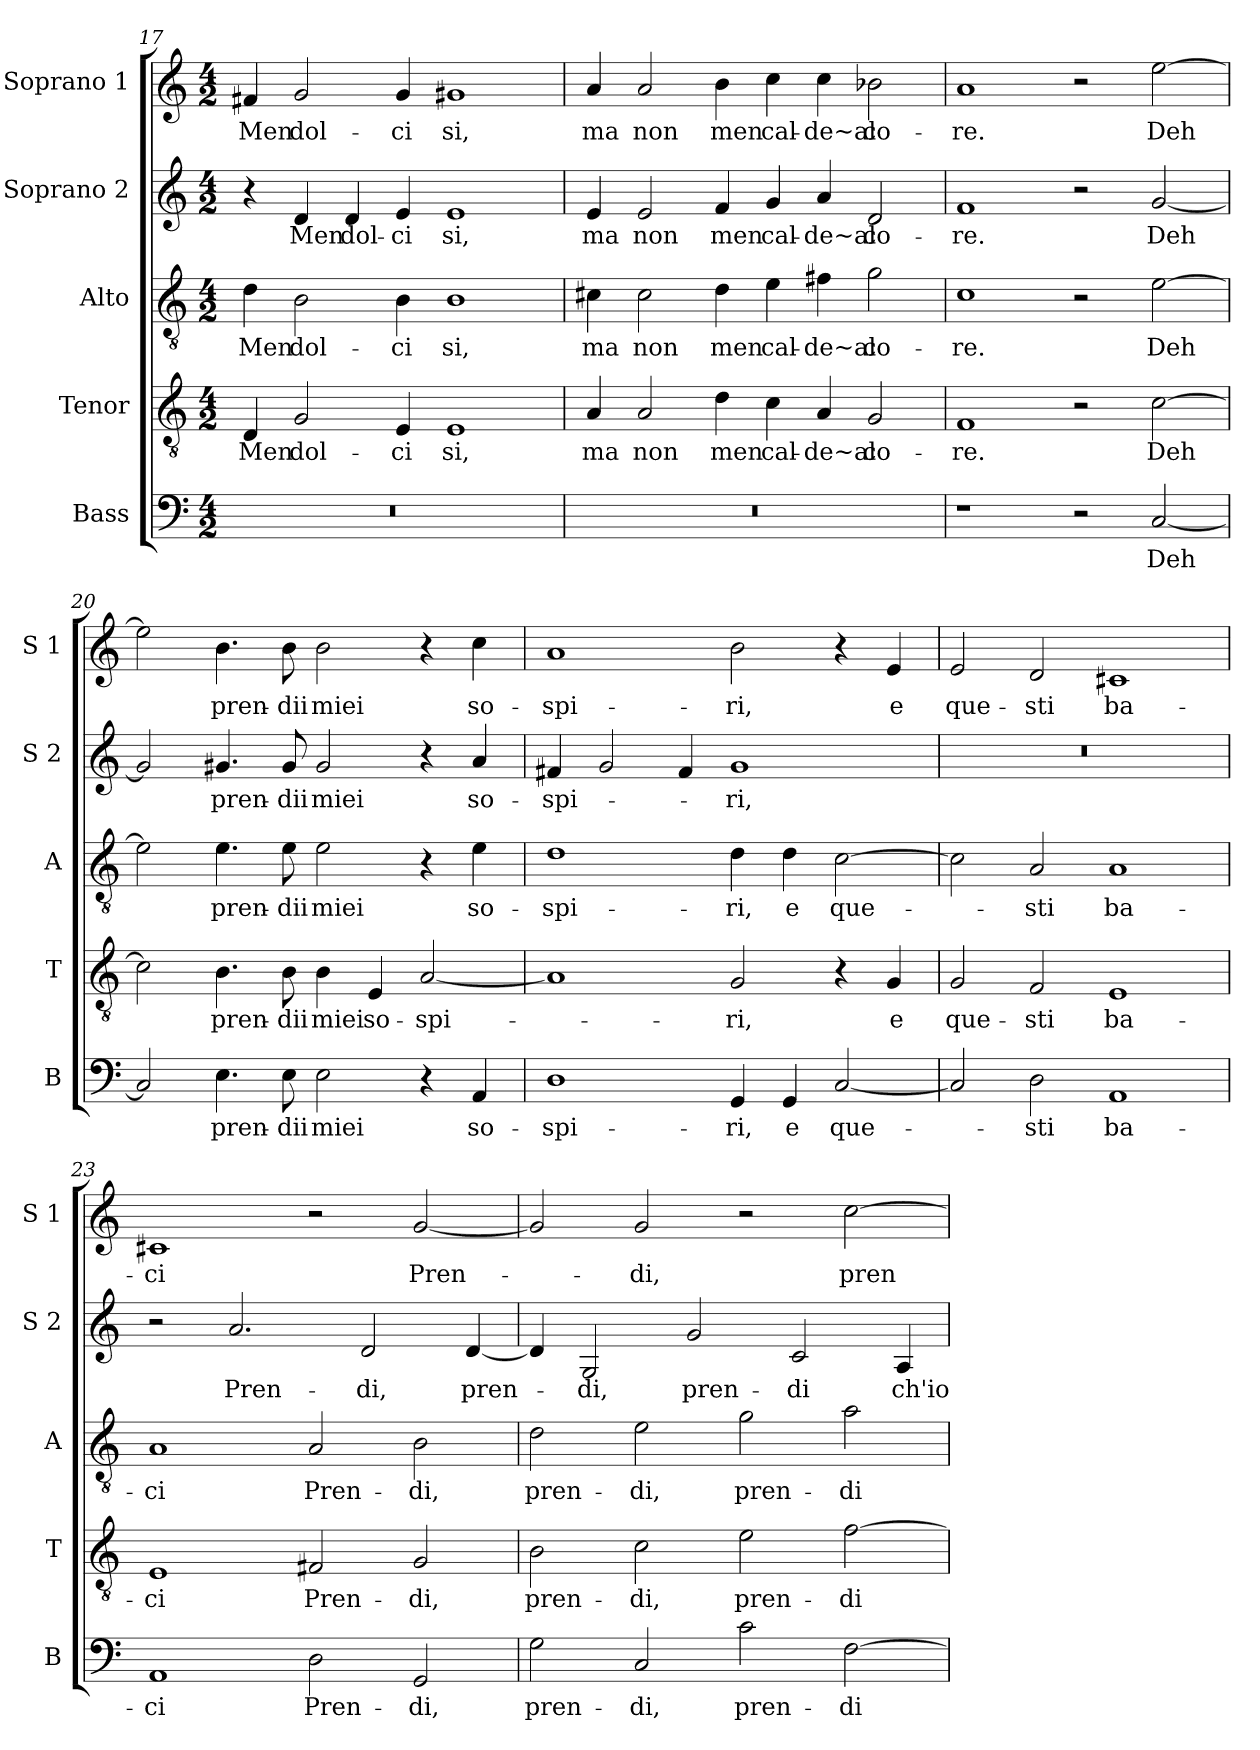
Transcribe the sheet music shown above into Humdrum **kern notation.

**kern	**text	**kern	**text	**kern	**text	**kern	**text	**kern	**text
*part5	*part5	*part4	*part4	*part3	*part3	*part2	*part2	*part1	*part1
*staff5	*staff5	*staff4	*staff4	*staff3	*staff3	*staff2	*staff2	*staff1	*staff1
*I"Bass	*	*I"Tenor	*	*I"Alto	*	*I"Soprano 2	*	*I"Soprano 1	*
*I'B	*	*I'T	*	*I'A	*	*I'S 2	*	*I'S 1	*
!!LO:PB:g=z
*clefF4	*	*clefGv2	*	*clefGv2	*	*clefG2	*	*clefG2	*
*k[]	*	*k[]	*	*k[]	*	*k[]	*	*k[]	*
*C:	*	*C:	*	*C:	*	*C:	*	*C:	*
*M4/2	*	*M4/2	*	*M4/2	*	*M4/2	*	*M4/2	*
=17	=17	=17	=17	=17	=17	=17	=17	=17	=17
0r	.	4D/	Men	4d\	Men	4r	.	4f#X/	Men
.	.	2G/	dol-	2B\	dol-	4d/	Men	2g/	dol-
.	.	.	.	.	.	4d/	dol-	.	.
.	.	4E/	-ci	4B\	-ci	4e/	-ci	4g/	-ci
.	.	1E	si,	1B	si,	1e	si,	1g#X	si,
=18	=18	=18	=18	=18	=18	=18	=18	=18	=18
0r	.	4A/	ma	4c#X\	ma	4e/	ma	4a/	ma
.	.	2A/	non	2c#\	non	2e/	non	2a/	non
.	.	4d\	men	4d\	men	4f/	men	4b\	men
.	.	4c\	cal-	4e\	cal-	4g/	cal-	4cc\	cal-
.	.	4A/	-de~al	4f#X\	-de~al	4a/	-de~al	4cc\	-de~al
.	.	2G/	co-	2g\	co-	2d/	co-	2b-X\	co-
=19	=19	=19	=19	=19	=19	=19	=19	=19	=19
1r	.	1F	-re.	1c	-re.	1f	-re.	1a	-re.
2r	.	2r	.	2r	.	2r	.	2r	.
[2C/	Deh	[2c\	Deh	[2e\	Deh	[2g/	Deh	[2ee\	Deh
=20	=20	=20	=20	=20	=20	=20	=20	=20	=20
2C/]	.	2c\]	.	2e\]	.	2g/]	.	2ee\]	.
4.E\	pren-	4.B\	pren-	4.e\	pren-	4.g#X/	pren-	4.b\	pren-
8E\	-dii	8B\	-dii	8e\	-dii	8g#/	-dii	8b\	-dii
2E\	miei	4B\	miei	2e\	miei	2g#/	miei	2b\	miei
.	.	4E/	so-	.	.	.	.	.	.
4r	.	[2A/	-spi-	4r	.	4r	.	4r	.
4AA/	so-	.	.	4e\	so-	4a/	so-	4cc\	so-
!!LO:LB:g=z
=21	=21	=21	=21	=21	=21	=21	=21	=21	=21
1D	-spi-	1A]	.	1d	-spi-	4f#X/	-spi-	1a	-spi-
.	.	.	.	.	.	2g/	.	.	.
.	.	.	.	.	.	4f#/	.	.	.
4GG/	-ri,	2G/	-ri,	4d\	-ri,	1g	-ri,	2b\	-ri,
4GG/	e	.	.	4d\	e	.	.	.	.
[2C/	que-	4r	.	[2c\	que-	.	.	4r	.
.	.	4G/	e	.	.	.	.	4e/	e
=22	=22	=22	=22	=22	=22	=22	=22	=22	=22
2C/]	.	2G/	que-	2c\]	.	0r	.	2e/	que-
2D\	-sti	2F/	-sti	2A/	-sti	.	.	2d/	-sti
1AA	ba-	1E	ba-	1A	ba-	.	.	1c#X	ba-
=23	=23	=23	=23	=23	=23	=23	=23	=23	=23
1AA	-ci	1E	-ci	1A	-ci	2r	.	1c#X	-ci
.	.	.	.	.	.	2.a/	Pren-	.	.
2D\	Pren-	2F#X/	Pren-	2A/	Pren-	.	.	2r	.
.	.	.	.	.	.	2d/	-di,	.	.
2GG/	-di,	2G/	-di,	2B\	-di,	.	.	[2g/	Pren-
.	.	.	.	.	.	[4d/	pren-	.	.
=24	=24	=24	=24	=24	=24	=24	=24	=24	=24
2G\	pren-	2B\	pren-	2d\	pren-	4d/]	.	2g/]	.
.	.	.	.	.	.	2G/	-di,	.	.
2C/	-di,	2c\	-di,	2e\	-di,	.	.	2g/	-di,
.	.	.	.	.	.	2g/	pren-	.	.
2c\	pren-	2e\	pren-	2g\	pren-	.	.	2r	.
.	.	.	.	.	.	2c/	-di	.	.
[2F\	-di	[2f\	-di	2a\	-di	.	.	[2cc\	pren-
.	.	.	.	.	.	4A/	ch'io	.	.
=	=	=	=	=	=	=	=	=	=
*-	*-	*-	*-	*-	*-	*-	*-	*-	*-
